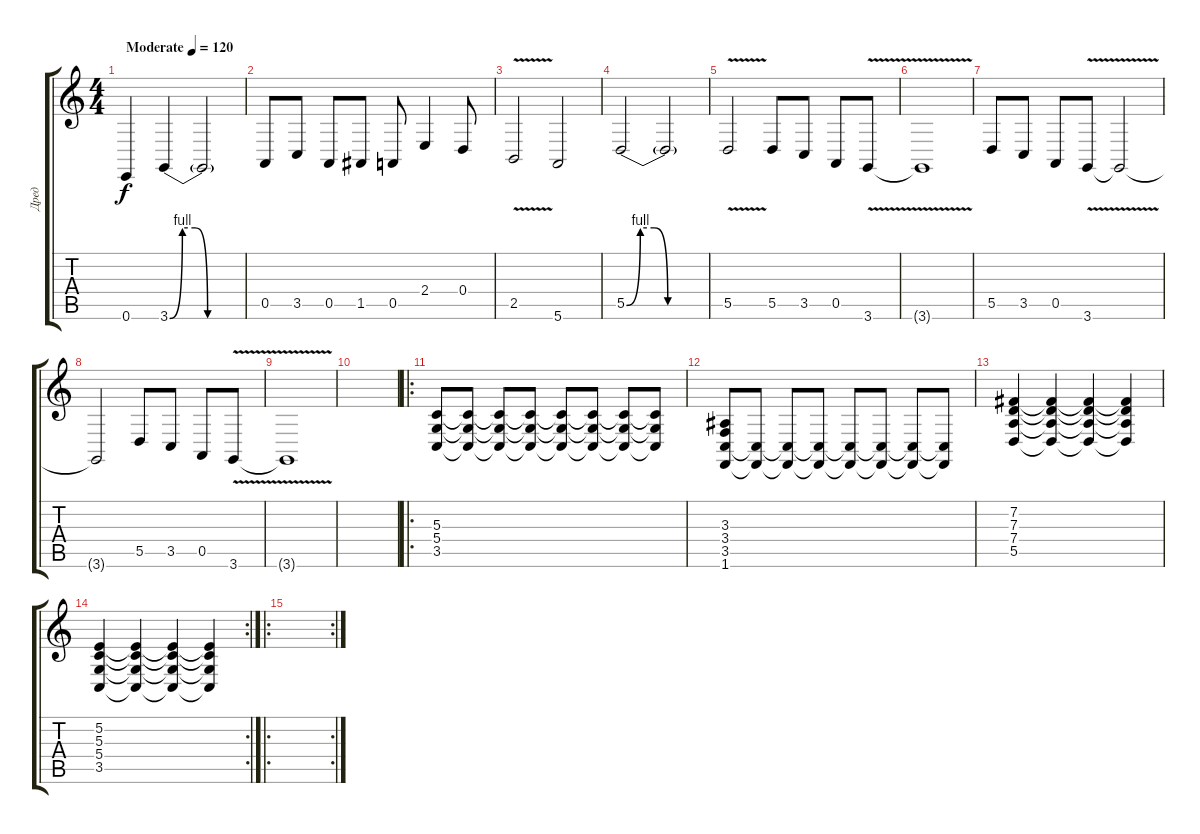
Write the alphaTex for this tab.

\track ("Дред" "Дред") {instrument stringensemble1}
\staff {score tabs}
\tuning (E4 B3 G3 D3 A2 E2) {hide}
\ts (4 4)
\tempo (120 "Moderate")
\clef g2
\ks c
0.6.4{dy f instrument stringensemble1} 3.6{be (custom 0 0 10 4 20 4 30 0 60 0)}.4 3.6{t}.2 |
0.5.8 3.5.8 0.5.8 1.5.8 0.5.8 2.4.4 0.4.8 |
2.5{v}.2 5.6.2 |
5.5{be (custom 0 0 10 4 20 4 30 0 60 0)}.2 5.5{t}.2 |
5.5{v}.2 5.5.8 3.5.8 0.5.8 3.6{v}.8 |
3.6{t}.1 |
5.5.8 3.5.8 0.5.8 3.6{v}.8 3.6{t}.2 |
3.6{t}.2 5.5.8 3.5.8 0.5.8 3.6{v}.8 |
3.6{t}.1 |
|
\ro
(5.3 5.4 3.5).8 (5.3{t} 5.4{t} 3.5{t}).8 (5.3{t} 5.4{t} 3.5{t}).8 (5.3{t} 5.4{t} 3.5{t}).8 (5.3{t} 5.4{t} 3.5{t}).8 (5.3{t} 5.4{t} 3.5{t}).8 (5.3{t} 5.4{t} 3.5{t}).8 (5.3{t} 5.4{t} 3.5{t}).8 |
(3.3 3.4 3.5 1.6).8 (3.5{t} 1.6{t}).8 (3.5{t} 1.6{t}).8 (3.5{t} 1.6{t}).8 (3.5{t} 1.6{t}).8 (3.5{t} 1.6{t}).8 (3.5{t} 1.6{t}).8 (3.5{t} 1.6{t}).8 |
(7.2 7.3 7.4 5.5).4 (7.2{t} 7.3{t} 7.4{t} 5.5{t}).4 (7.2{t} 7.3{t} 7.4{t} 5.5{t}).4 (7.2{t} 7.3{t} 7.4{t} 5.5{t}).4 |
\rc 2
(5.2 5.3 5.4 3.5).4 (5.2{t} 5.3{t} 5.4{t} 3.5{t}).4 (5.2{t} 5.3{t} 5.4{t} 3.5{t}).4 (5.2{t} 5.3{t} 5.4{t} 3.5{t}).4 |
\ro
\rc 2
